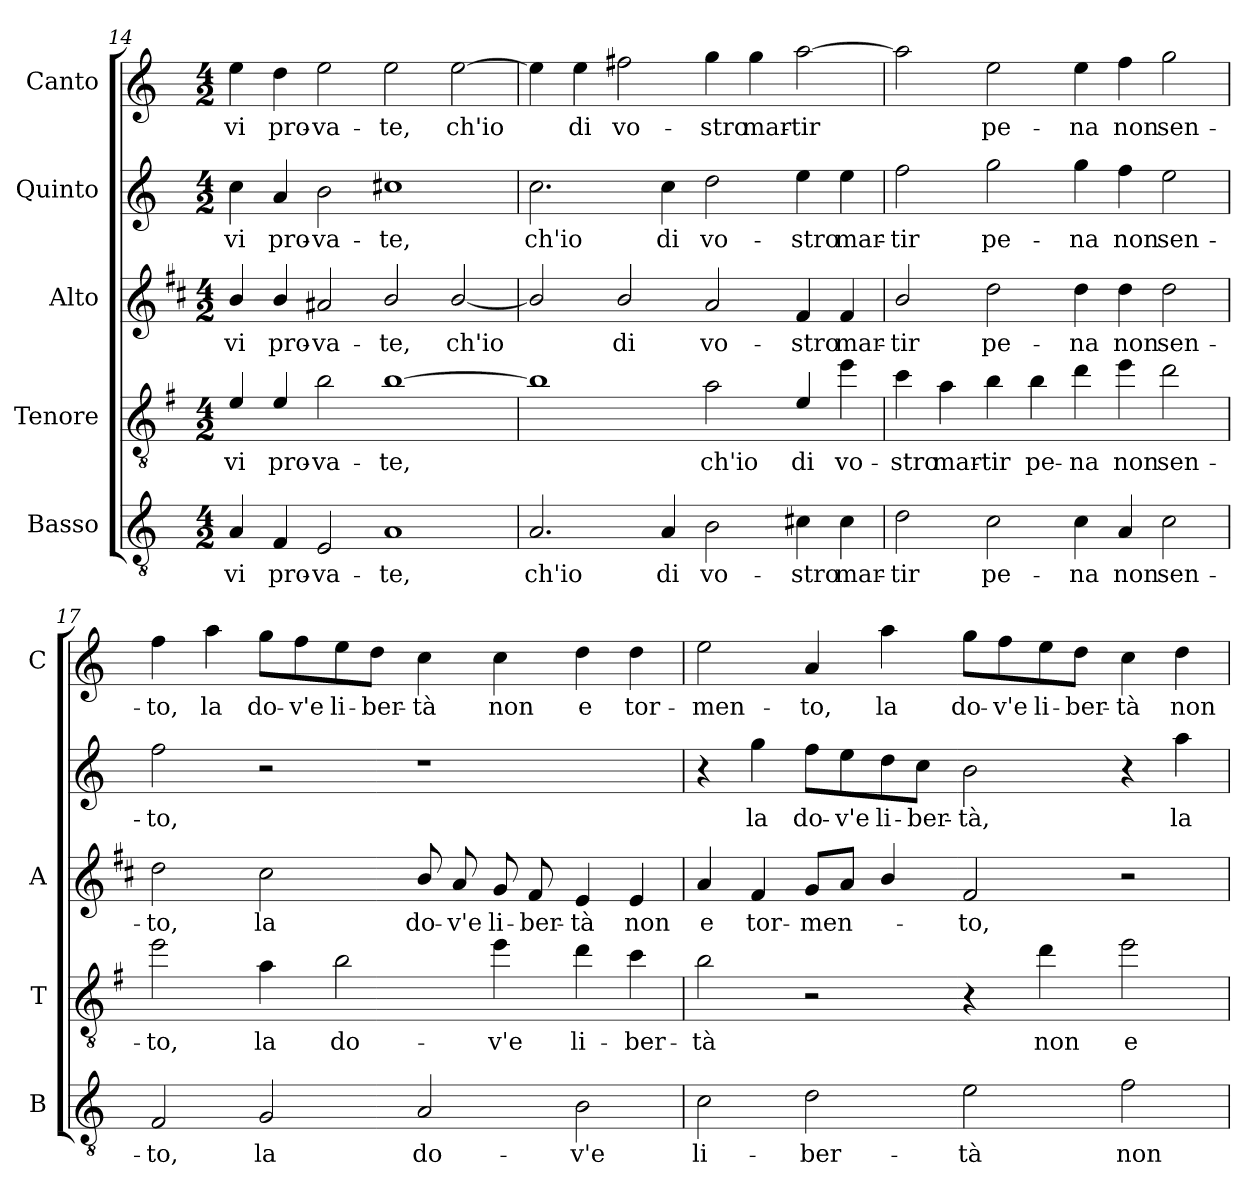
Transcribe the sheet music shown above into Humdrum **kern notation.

**kern	**text	**kern	**text	**kern	**text	**kern	**text	**kern	**text
*part5	*part5	*part4	*part4	*part3	*part3	*part2	*part2	*part1	*part1
*staff5	*staff5	*staff4	*staff4	*staff3	*staff3	*staff2	*staff2	*staff1	*staff1
*I"Basso	*	*I"Tenore	*	*I"Alto	*	*I"Quinto	*	*I"Canto	*
*I'B	*	*I'T	*	*I'A	*	*	*	*I'C	*
*clefGv2	*	*clefGv2	*	*clefG2	*	*clefG2	*	*clefG2	*
*	*	*ITrd4c7	*	*ITrd1c2	*	*	*	*	*
*k[]	*	*k[]	*	*k[]	*	*k[]	*	*k[]	*
*C:	*	*C:	*	*C:	*	*C:	*	*C:	*
*M4/2	*	*M4/2	*	*M4/2	*	*M4/2	*	*M4/2	*
=14	=14	=14	=14	=14	=14	=14	=14	=14	=14
!	!LO:LY:b	!	!LO:LY:b	!	!LO:LY:b	!	!LO:LY:b	!	!LO:LY:b
4A/	vi	4A/	vi	4a/	vi	4cc\	vi	4ee\	vi
!	!LO:LY:b	!	!LO:LY:b	!	!LO:LY:b	!	!LO:LY:b	!	!LO:LY:b
4F/	pro-	4A/	pro-	4a/	pro-	4a/	pro-	4dd\	pro-
!	!LO:LY:b	!	!LO:LY:b	!	!LO:LY:b	!	!LO:LY:b	!	!LO:LY:b
2E/	-va-	2e\	-va-	2g#X/	-va-	2b\	-va-	2ee\	-va-
!	!LO:LY:b	!	!LO:LY:b	!	!LO:LY:b	!	!LO:LY:b	!	!LO:LY:b
1A	-te,	[1e	-te,	2a/	-te,	1cc#X	-te,	2ee\	-te,
!	!	!	!	!	!LO:LY:b	!	!	!	!LO:LY:b
.	.	.	.	[2a/	ch'io	.	.	[2ee\	ch'io
=15	=15	=15	=15	=15	=15	=15	=15	=15	=15
!	!LO:LY:b	!	!	!	!	!	!LO:LY:b	!	!
2.A/	ch'io	1e]	.	2a/]	.	2.cc\	ch'io	4ee\]	.
!	!	!	!	!	!	!	!	!	!LO:LY:b
.	.	.	.	.	.	.	.	4ee\	di
!	!	!	!	!	!LO:LY:b	!	!	!	!LO:LY:b
.	.	.	.	2a/	di	.	.	2ff#X\	vo-
!	!LO:LY:b	!	!	!	!	!	!LO:LY:b	!	!
4A/	di	.	.	.	.	4cc\	di	.	.
!	!LO:LY:b	!	!LO:LY:b	!	!LO:LY:b	!	!LO:LY:b	!	!LO:LY:b
2B\	vo-	2d\	ch'io	2g/	vo-	2dd\	vo-	4gg\	-stro
!	!	!	!	!	!	!	!	!	!LO:LY:b
.	.	.	.	.	.	.	.	4gg\	mar-
!	!LO:LY:b	!	!LO:LY:b	!	!LO:LY:b	!	!LO:LY:b	!	!LO:LY:b
4c#X\	-stro	4A/	di	4e/	-stro	4ee\	-stro	[2aa\	-tir
!	!LO:LY:b	!	!LO:LY:b	!	!LO:LY:b	!	!LO:LY:b	!	!
4c#\	mar-	4a\	vo-	4e/	mar-	4ee\	mar-	.	.
!!LO:LB:g=z
=16	=16	=16	=16	=16	=16	=16	=16	=16	=16
!	!LO:LY:b	!	!LO:LY:b	!	!LO:LY:b	!	!LO:LY:b	!	!
2d\	-tir	4f\	-stro	2a/	-tir	2ff\	-tir	2aa\]	.
!	!	!	!LO:LY:b	!	!	!	!	!	!
.	.	4d\	mar-	.	.	.	.	.	.
!	!LO:LY:b	!	!LO:LY:b	!	!LO:LY:b	!	!LO:LY:b	!	!LO:LY:b
2c\	pe-	4e\	-tir	2cc\	pe-	2gg\	pe-	2ee\	pe-
!	!	!	!LO:LY:b	!	!	!	!	!	!
.	.	4e\	pe-	.	.	.	.	.	.
!	!LO:LY:b	!	!LO:LY:b	!	!LO:LY:b	!	!LO:LY:b	!	!LO:LY:b
4c\	-na	4g\	-na	4cc\	-na	4gg\	-na	4ee\	-na
!	!LO:LY:b	!	!LO:LY:b	!	!LO:LY:b	!	!LO:LY:b	!	!LO:LY:b
4A/	non	4a\	non	4cc\	non	4ff\	non	4ff\	non
!	!LO:LY:b	!	!LO:LY:b	!	!LO:LY:b	!	!LO:LY:b	!	!LO:LY:b
2c\	sen-	2g\	sen-	2cc\	sen-	2ee\	sen-	2gg\	sen-
=17	=17	=17	=17	=17	=17	=17	=17	=17	=17
!	!LO:LY:b	!	!LO:LY:b	!	!LO:LY:b	!	!LO:LY:b	!	!LO:LY:b
2F/	-to,	2a\	-to,	2cc\	-to,	2ff\	-to,	4ff\	-to,
!	!	!	!	!	!	!	!	!	!LO:LY:b
.	.	.	.	.	.	.	.	4aa\	la
!	!LO:LY:b	!	!LO:LY:b	!	!LO:LY:b	!	!	!	!LO:LY:b
2G/	la	4d\	la	2b\	la	2r	.	8gg\L	do-
!	!	!	!	!	!	!	!	!	!LO:LY:b
.	.	.	.	.	.	.	.	8ff\	-v'e
!	!	!	!LO:LY:b	!	!	!	!	!	!LO:LY:b
.	.	2e\	do-	.	.	.	.	8ee\	li-
!	!	!	!	!	!	!	!	!	!LO:LY:b
.	.	.	.	.	.	.	.	8dd\J	-ber-
!	!LO:LY:b	!	!	!	!LO:LY:b	!	!	!	!LO:LY:b
2A/	do-	.	.	8a/	do-	1r	.	4cc\	-tà
!	!	!	!	!	!LO:LY:b	!	!	!	!
.	.	.	.	8g/	-v'e	.	.	.	.
!	!	!	!LO:LY:b	!	!LO:LY:b	!	!	!	!LO:LY:b
.	.	4a\	-v'e	8f/	li-	.	.	4cc\	non
!	!	!	!	!	!LO:LY:b	!	!	!	!
.	.	.	.	8e/	-ber-	.	.	.	.
!	!LO:LY:b	!	!LO:LY:b	!	!LO:LY:b	!	!	!	!LO:LY:b
2B\	-v'e	4g\	li-	4d/	-tà	.	.	4dd\	e
!	!	!	!LO:LY:b	!	!LO:LY:b	!	!	!	!LO:LY:b
.	.	4f\	-ber-	4d/	non	.	.	4dd\	tor-
=18	=18	=18	=18	=18	=18	=18	=18	=18	=18
!	!LO:LY:b	!	!LO:LY:b	!	!LO:LY:b	!	!	!	!LO:LY:b
2c\	li-	2e\	-tà	4g/	e	4r	.	2ee\	-men-
!	!	!	!	!	!LO:LY:b	!	!LO:LY:b	!	!
.	.	.	.	4e/	tor-	4gg\	la	.	.
!	!LO:LY:b	!	!	!	!LO:LY:b	!	!LO:LY:b	!	!LO:LY:b
2d\	-ber-	2r	.	8f/L	-men-	8ff\L	do-	4a/	-to,
!	!	!	!	!	!	!	!LO:LY:b	!	!
.	.	.	.	8g/J	.	8ee\	-v'e	.	.
!	!	!	!	!	!	!	!LO:LY:b	!	!LO:LY:b
.	.	.	.	4a/	.	8dd\	li-	4aa\	la
!	!	!	!	!	!	!	!LO:LY:b	!	!
.	.	.	.	.	.	8cc\J	-ber-	.	.
!	!LO:LY:b	!	!	!	!LO:LY:b	!	!LO:LY:b	!	!LO:LY:b
2e\	-tà	4r	.	2e/	-to,	2b\	-tà,	8gg\L	do-
!	!	!	!	!	!	!	!	!	!LO:LY:b
.	.	.	.	.	.	.	.	8ff\	-v'e
!	!	!	!LO:LY:b	!	!	!	!	!	!LO:LY:b
.	.	4g\	non	.	.	.	.	8ee\	li-
!	!	!	!	!	!	!	!	!	!LO:LY:b
.	.	.	.	.	.	.	.	8dd\J	-ber-
!	!LO:LY:b	!	!LO:LY:b	!	!	!	!	!	!LO:LY:b
2f\	non	2a\	e	2r	.	4r	.	4cc\	-tà
!	!	!	!	!	!	!	!LO:LY:b	!	!LO:LY:b
.	.	.	.	.	.	4aa\	la	4dd\	non
=	=	=	=	=	=	=	=	=	=
*-	*-	*-	*-	*-	*-	*-	*-	*-	*-
